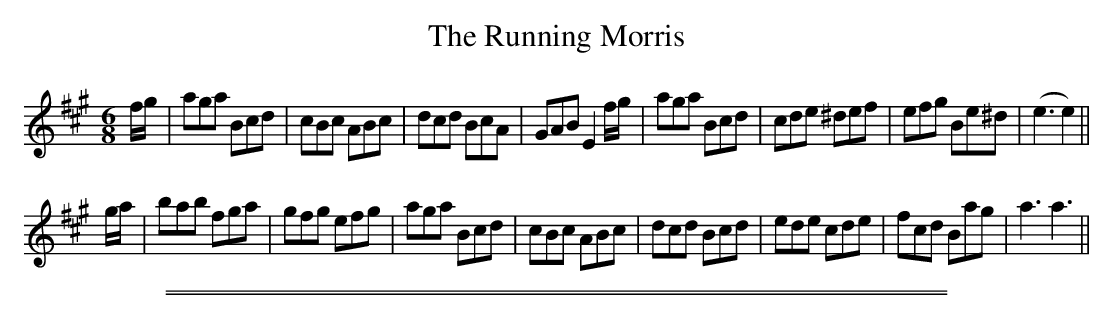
X:1
T: The Running Morris
M:6/8
L:1/8
K:A
f/g/ | aga Bcd | cBc ABc | dcd BcA | GABE2f/g/ | aga Bcd | cde ^def | efg Be^d | (e3e2) ||
g/a/ | bab fga | gfg efg | aga Bcd | cBc ABc | dcd Bcd | ede cde | fcd Bag | a3a3 ||
